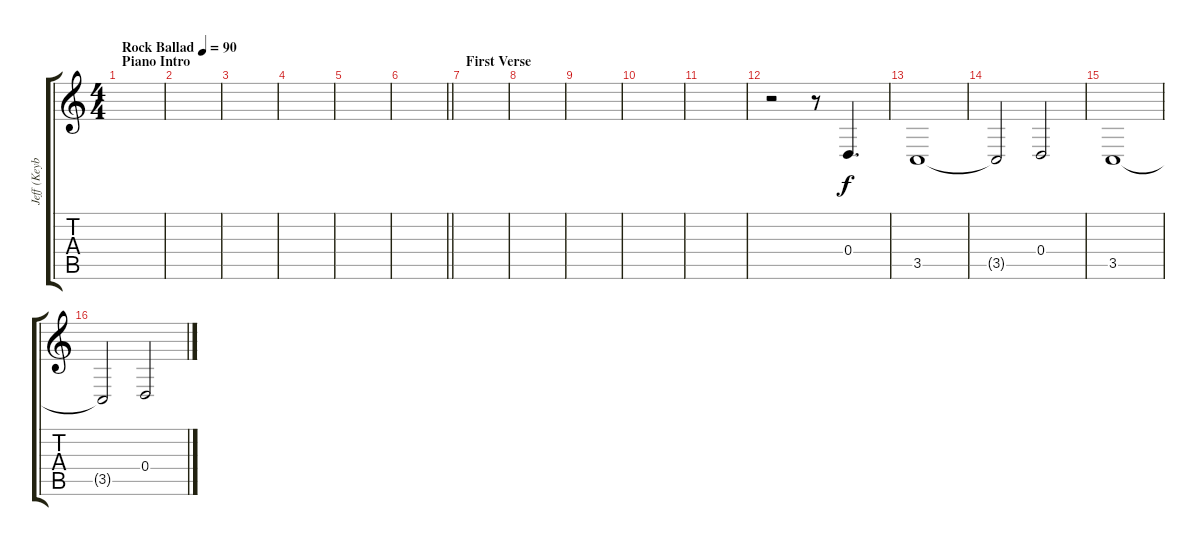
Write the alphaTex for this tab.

\track ("Jeff (Keyboard 2)" "Jeff (Keyb") {instrument synthstrings2}
\staff {score tabs}
\tuning (E4 B3 G3 D3 A2 E2) {hide}
\ts (4 4)
\section ("" "Piano Intro")
\tempo (90 "Rock Ballad")
\clef g2
\ks c
|
|
|
|
|
\barLineRight lightlight
|
\section ("" "First Verse")
|
|
|
|
|
r.2 r.8 0.4.4{d} |
3.5.1 |
3.5{t}.2 0.4.2 |
3.5.1 |
3.5{t}.2 0.4.2
